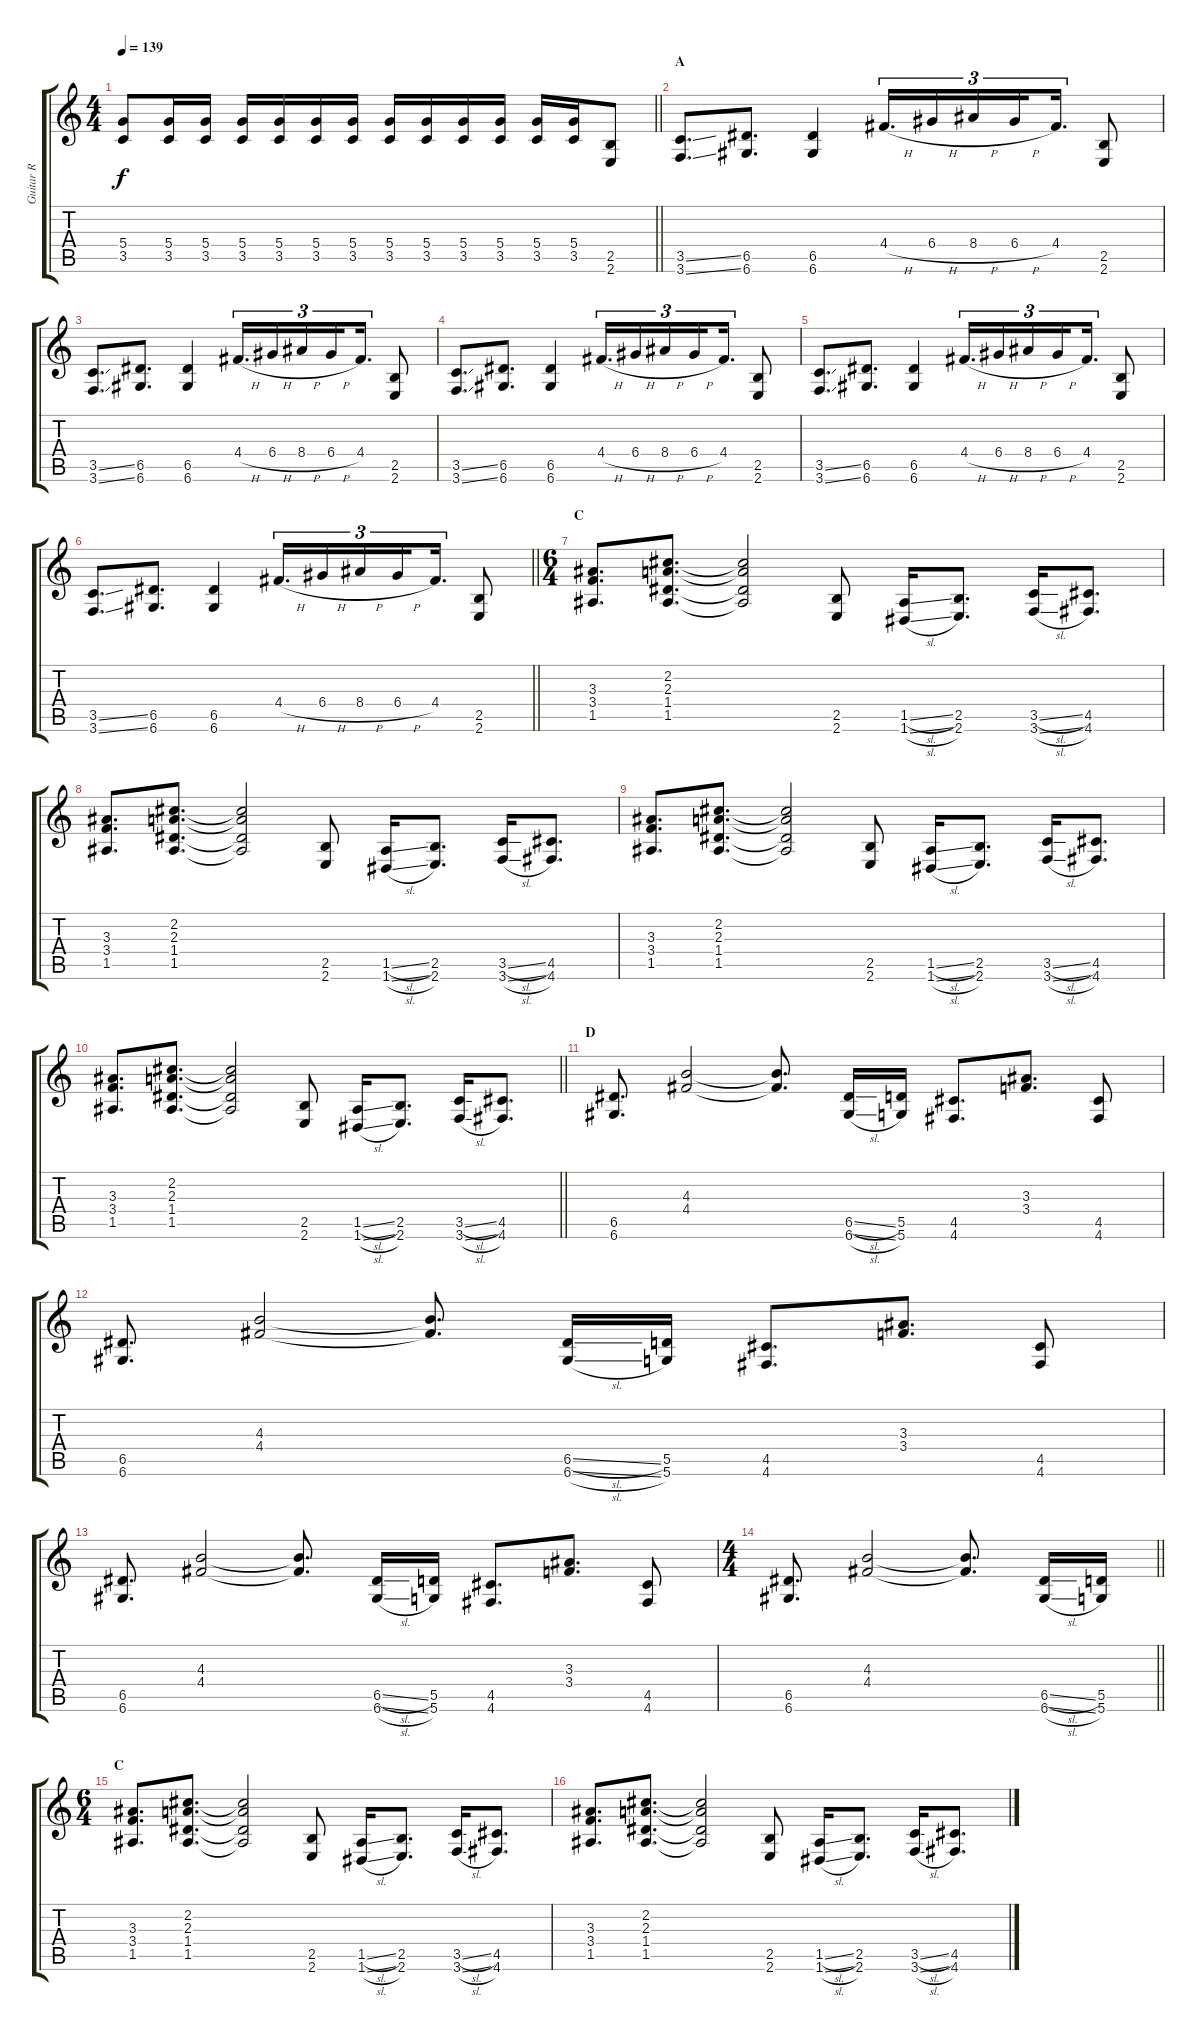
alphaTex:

\track ("Guitar R" "Guitar R") {instrument distortionguitar}
\staff {score tabs}
\tuning (E4 B3 G3 D3 A2 D2) {hide}
\ts (4 4)
\tempo 139
\clef g2
\barLineRight lightlight
\ks c
(5.4{t} 3.5{t}).8{dy f} (5.4 3.5).16 (5.4 3.5).16 (5.4 3.5).16 (5.4 3.5).16 (5.4 3.5).16 (5.4 3.5).16 (5.4 3.5).16 (5.4 3.5).16 (5.4 3.5).16 (5.4 3.5).16 (5.4 3.5).16 (5.4 3.5).16 (2.5 2.6).8 |
\section ("" "A")
(3.5{ss} 3.6{ss}).8{d} (6.5 6.6).8{d} (6.5 6.6).4 4.4{h}.16{d tu (3 2)} 6.4{h}.16{tu (3 2)} 8.4{h}.16{tu (3 2)} 6.4{h}.16{tu (3 2) beam splitsecondary} 4.4.16{d tu (3 2)} (2.5 2.6).8 |
(3.5{ss} 3.6{ss}).8{d} (6.5 6.6).8{d} (6.5 6.6).4 4.4{h}.16{d tu (3 2)} 6.4{h}.16{tu (3 2)} 8.4{h}.16{tu (3 2)} 6.4{h}.16{tu (3 2) beam splitsecondary} 4.4.16{d tu (3 2)} (2.5 2.6).8 |
(3.5{ss} 3.6{ss}).8{d} (6.5 6.6).8{d} (6.5 6.6).4 4.4{h}.16{d tu (3 2)} 6.4{h}.16{tu (3 2)} 8.4{h}.16{tu (3 2)} 6.4{h}.16{tu (3 2) beam splitsecondary} 4.4.16{d tu (3 2)} (2.5 2.6).8 |
(3.5{ss} 3.6{ss}).8{d} (6.5 6.6).8{d} (6.5 6.6).4 4.4{h}.16{d tu (3 2)} 6.4{h}.16{tu (3 2)} 8.4{h}.16{tu (3 2)} 6.4{h}.16{tu (3 2) beam splitsecondary} 4.4.16{d tu (3 2)} (2.5 2.6).8 |
\barLineRight lightlight
(3.5{ss} 3.6{ss}).8{d} (6.5 6.6).8{d} (6.5 6.6).4 4.4{h}.16{d tu (3 2)} 6.4{h}.16{tu (3 2)} 8.4{h}.16{tu (3 2)} 6.4{h}.16{tu (3 2) beam splitsecondary} 4.4.16{d tu (3 2)} (2.5 2.6).8 |
\ts (6 4)
\section ("" "C")
(3.3 3.4 1.5).8{d} (2.2 2.3 1.4 1.5).8{d} (2.2{t} 2.3{t} 1.4{t} 1.5{t}).2 (2.5 2.6).8 (1.5{sl} 1.6{sl}).16 (2.5 2.6).8{d} (3.5{sl} 3.6{sl}).16 (4.5 4.6).8{d} |
(3.3 3.4 1.5).8{d} (2.2 2.3 1.4 1.5).8{d} (2.2{t} 2.3{t} 1.4{t} 1.5{t}).2 (2.5 2.6).8 (1.5{sl} 1.6{sl}).16 (2.5 2.6).8{d} (3.5{sl} 3.6{sl}).16 (4.5 4.6).8{d} |
(3.3 3.4 1.5).8{d} (2.2 2.3 1.4 1.5).8{d} (2.2{t} 2.3{t} 1.4{t} 1.5{t}).2 (2.5 2.6).8 (1.5{sl} 1.6{sl}).16 (2.5 2.6).8{d} (3.5{sl} 3.6{sl}).16 (4.5 4.6).8{d} |
\barLineRight lightlight
(3.3 3.4 1.5).8{d} (2.2 2.3 1.4 1.5).8{d} (2.2{t} 2.3{t} 1.4{t} 1.5{t}).2 (2.5 2.6).8 (1.5{sl} 1.6{sl}).16 (2.5 2.6).8{d} (3.5{sl} 3.6{sl}).16 (4.5 4.6).8{d} |
\section ("" "D")
(6.5 6.6).8{d} (4.3 4.4).2 (4.3{t} 4.4{t}).8{d} (6.5{sl} 6.6{sl}).16 (5.5 5.6).16 (4.5 4.6).8{d} (3.3 3.4).8{d} (4.5 4.6).8 |
(6.5 6.6).8{d} (4.3 4.4).2 (4.3{t} 4.4{t}).8{d} (6.5{sl} 6.6{sl}).16 (5.5 5.6).16 (4.5 4.6).8{d} (3.3 3.4).8{d} (4.5 4.6).8 |
(6.5 6.6).8{d} (4.3 4.4).2 (4.3{t} 4.4{t}).8{d} (6.5{sl} 6.6{sl}).16 (5.5 5.6).16 (4.5 4.6).8{d} (3.3 3.4).8{d} (4.5 4.6).8 |
\ts (4 4)
\barLineRight lightlight
(6.5 6.6).8{d} (4.3 4.4).2 (4.3{t} 4.4{t}).8{d} (6.5{sl} 6.6{sl}).16 (5.5 5.6).16 |
\ts (6 4)
\section ("" "C")
(3.3 3.4 1.5).8{d} (2.2 2.3 1.4 1.5).8{d} (2.2{t} 2.3{t} 1.4{t} 1.5{t}).2 (2.5 2.6).8 (1.5{sl} 1.6{sl}).16 (2.5 2.6).8{d} (3.5{sl} 3.6{sl}).16 (4.5 4.6).8{d} |
(3.3 3.4 1.5).8{d} (2.2 2.3 1.4 1.5).8{d} (2.2{t} 2.3{t} 1.4{t} 1.5{t}).2 (2.5 2.6).8 (1.5{sl} 1.6{sl}).16 (2.5 2.6).8{d} (3.5{sl} 3.6{sl}).16 (4.5 4.6).8{d}
